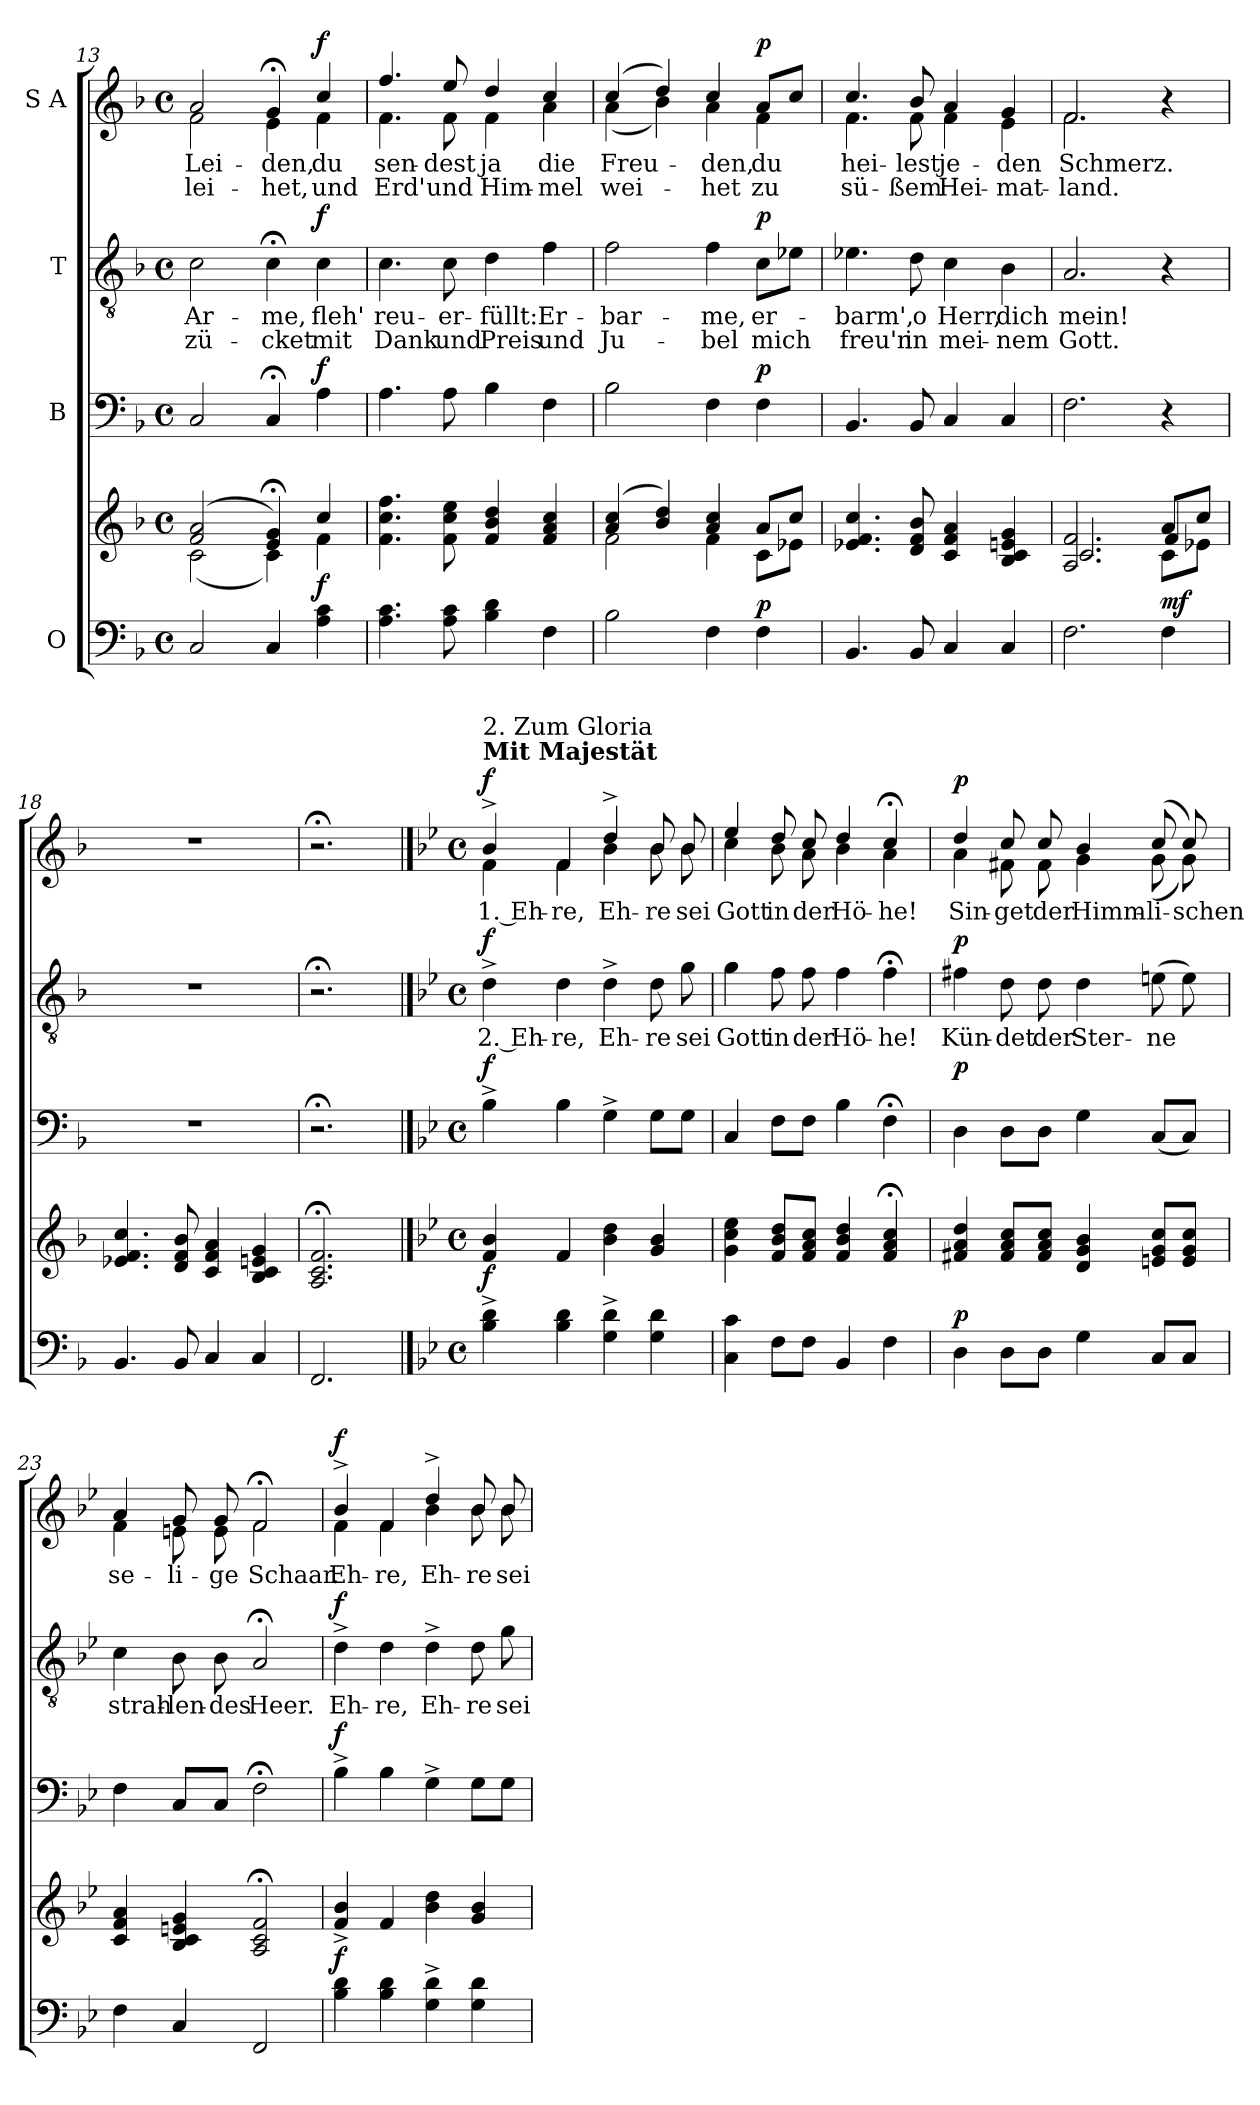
**kern	**kern	**dynam	**kern	**dynam	**kern	**text	**text	**dynam	**kern	**text	**text	**dynam
*part4	*part4	*part4	*part3	*part3	*part2	*part2	*part2	*part2	*part1	*part1	*part1	*part1
*staff5	*staff4	*staff4/5	*staff3	*staff3	*staff2	*staff2	*staff2	*staff2	*staff1	*staff1	*staff1	*staff1
*I"O	*	*	*I"B	*	*I"T	*	*	*	*I"S A	*	*	*
*clefF4	*clefG2	*	*clefF4	*	*clefGv2	*	*	*	*clefG2	*	*	*
*k[b-]	*k[b-]	*	*k[b-]	*	*k[b-]	*	*	*	*k[b-]	*	*	*
*M4/4	*M4/4	*	*M4/4	*	*M4/4	*	*	*	*M4/4	*	*	*
*met(c)	*met(c)	*	*met(c)	*	*met(c)	*	*	*	*met(c)	*	*	*
=13	=13	=13	=13	=13	=13	=13	=13	=13	=13	=13	=13	=13
*	*^	*	*	*	*	*	*	*	*^	*	*	*
2C/	(2f/ 2a/	(2c\	.	2C/	.	2c\	Ar-	-zü-	.	2a/	2f\	Lei-	-lei-	.
4C/	4e/;< 4g/;<)	4c\)	.	4C;</	.	4c;<\	-me,	-cket	.	4g;</	4e\	-den,	-het,	.
!	!	!	!LO:DY:a=2	!	!LO:DY:a	!	!	!	!LO:DY:a	!	!	!	!	!LO:DY:a
4A\ 4c\	4cc/	4f\	f	4A\	f	4c\	fleh'	mit	f	4cc/	4f\	du	und	f
*	*v	*v	*	*	*	*	*	*	*	*	*	*	*	*
=14	=14	=14	=14	=14	=14	=14	=14	=14	=14	=14	=14	=14	=14
4.A\ 4.c\	4.f\ 4.cc\ 4.ff\	.	4.A\	.	4.c\	reu-	Dank	.	4.ff/	4.f\	sen-	Erd'	.
8A\ 8c\	8f\ 8cc\ 8ee\	.	8A\	.	8c\	-er-	und	.	8ee/	8f\	-dest	und	.
4B-\ 4d\	4f/ 4b-/ 4dd/	.	4B-\	.	4d\	-füllt:	Preis	.	4dd/	4f\	ja	Him-	.
4F\	4f/ 4a/ 4cc/	.	4F\	.	4f\	Er-	und	.	4cc/	4a\	die	-mel	.
=15	=15	=15	=15	=15	=15	=15	=15	=15	=15	=15	=15	=15	=15
*	*^	*	*	*	*	*	*	*	*	*	*	*	*
2B-\	(4a/ 4cc/	2f\	.	2B-\	.	2f\	-bar-	Ju-	.	(4cc/	(4a\	Freu-	wei-	.
.	4b-/ 4dd/)	.	.	.	.	.	.	.	.	4dd/)	4b-\)	.	.	.
4F\	4a/ 4cc/	4f\	.	4F\	.	4f\	-me,	-bel	.	4cc/	4a\	-den,	-het	.
!	!	!	!LO:DY:a=2	!	!LO:DY:a	!	!	!	!LO:DY:a	!	!	!	!	!LO:DY:a
4F\	8a/L	8c\L	p	4F\	p	8c\L	er-	mich	p	8a/L	4f\	du	zu	p
.	8cc/J	8e-X\J	.	.	.	8e-X\J	.	.	.	8cc/J	.	.	.	.
*	*v	*v	*	*	*	*	*	*	*	*	*	*	*	*
!!LO:LB:g=z	!!
=16	=16	=16	=16	=16	=16	=16	=16	=16	=16	=16	=16	=16	=16
4.BB-/	4.e-X/ 4.f/ 4.cc/	.	4.BB-/	.	4.e-X\	-barm',	freu'n	.	4.cc/	4.f\	hei-	sü-	.
8BB-/	8d/ 8f/ 8b-/	.	8BB-/	.	8d\	o	in	.	8b-/	8f\	-lest	-ßem	.
4C/	4c/ 4f/ 4a/	.	4C/	.	4c\	Herr,	mei-	.	4a/	4f\	je-	Hei-	.
4C/	4B-/ 4c/ 4en/ 4g/	.	4C/	.	4B-\	dich	-nem	.	4g/	4e\	-den	-mat-	.
=17	=17	=17	=17	=17	=17	=17	=17	=17	=17	=17	=17	=17	=17
*	*^	*	*	*	*	*	*	*	*	*	*	*	*
*	*	*^	*	*	*	*	*	*	*	*	*	*	*	*
2.F\	2.A/ 2.f/	2.ryy	2.c/	.	2.F\	.	2.A/	mein!	Gott.	.	2.f/	2.f\	Schmerz.	-land.	.
!	!	!	!	!LO:DY:a=2	!	!	!	!	!	!	!	!	!	!	!
4F\	8a/L	8c\L	4f/	mf	4r	.	4r	.	.	.	4r	4ryy	.	.	.
.	8cc/J	8e-X\J	.	.	.	.	.	.	.	.	.	.	.	.	.
*	*v	*v	*v	*	*	*	*	*	*	*	*v	*v	*	*	*
=18	=18	=18	=18	=18	=18	=18	=18	=18	=18	=18	=18	=18
4.BB-/	4.e-X/ 4.f/ 4.cc/	.	1r	.	1r	.	.	.	1r	.	.	.
8BB-/	8d/ 8f/ 8b-/	.	.	.	.	.	.	.	.	.	.	.
4C/	4c/ 4f/ 4a/	.	.	.	.	.	.	.	.	.	.	.
4C/	4B-/ 4c/ 4en/ 4g/	.	.	.	.	.	.	.	.	.	.	.
=19	=19	=19	=19	=19	=19	=19	=19	=19	=19	=19	=19	=19
2.FF/	2.A/;< 2.c/;< 2.f/;<	.	2.r;<	.	2.r;<	.	.	.	2.r;<	.	.	.
!!LO:PB:g=z
==20	==20	==20	==20	==20	==20	==20	==20	==20	==20	==20	==20	==20
*k[b-e-]	*k[b-e-]	*	*k[b-e-]	*	*k[b-e-]	*	*	*	*k[b-e-]	*	*	*
*M4/4	*M4/4	*	*M4/4	*	*M4/4	*	*	*	*M4/4	*	*	*
*met(c)	*met(c)	*	*met(c)	*	*met(c)	*	*	*	*met(c)	*	*	*
*	*	*	*	*	*	*	*	*	*^	*	*	*
!	!	!	!	!	!	!	!	!	!LO:TX:a:B:t=Mit Majestät	!	!	!	!
!	!	!	!	!	!	!	!	!	!LO:TX:a:t=2. Zum Gloria	!	!	!	!
!	!	!LO:DY:a=2	!	!LO:DY:a	!	!	!	!LO:DY:a	!	!	!	!	!LO:DY:a
4B-\^ 4d\^	4f/ 4b-/	f	4B-^\	f	4d^\	2. Eh-	.	f	4b-^/	4f\	1. Eh-	.	f
4B-\ 4d\	4f/	.	4B-\	.	4d\	-re,	.	.	4f/	4f\	-re,	.	.
4G\^ 4d\^	4b-\ 4dd\	.	4G^\	.	4d^\	Eh-	.	.	4dd^/	4b-\	Eh-	.	.
4G\ 4d\	4g/ 4b-/	.	8G\L	.	8d\	-re	.	.	8b-/	8b-\	-re	.	.
.	.	.	8G\J	.	8g\	sei	.	.	8b-/	8b-\	sei	.	.
=21	=21	=21	=21	=21	=21	=21	=21	=21	=21	=21	=21	=21	=21
4C\ 4c\	4g\ 4cc\ 4ee-\	.	4C/	.	4g\	Gott	.	.	4ee-/	4cc\	Gott	.	.
8F\L	8f/ 8b-/ 8dd/L	.	8F\L	.	8f\	in	.	.	8dd/	8b-\	in	.	.
8F\J	8f/ 8a/ 8cc/J	.	8F\J	.	8f\	der	.	.	8cc/	8a\	der	.	.
4BB-/	4f/ 4b-/ 4dd/	.	4B-\	.	4f\	Hö-	.	.	4dd/	4b-\	Hö-	.	.
4F\	4f/;< 4a/;< 4cc/;<	.	4F;<\	.	4f;<\	-he!	.	.	4cc;</	4a\	-he!	.	.
=22	=22	=22	=22	=22	=22	=22	=22	=22	=22	=22	=22	=22	=22
!	!	!LO:DY:a=2	!	!LO:DY:a	!	!	!	!LO:DY:a	!	!	!	!	!LO:DY:a
4D\	4f#X/ 4a/ 4dd/	p	4D\	p	4f#X\	Kün-	.	p	4dd/	4a\	Sin-	.	p
8D\L	8f#/ 8a/ 8cc/L	.	8D\L	.	8d\	-det	.	.	8cc/	8f#X\	-get	.	.
8D\J	8f#/ 8a/ 8cc/J	.	8D\J	.	8d\	der	.	.	8cc/	8f#\	der	.	.
4G\	4d/ 4g/ 4b-/	.	4G\	.	4d\	Ster-	.	.	4b-/	4g\	Himm-	.	.
8C/L	8en/ 8g/ 8cc/L	.	(8C/L	.	(8en\	-ne	.	.	(8cc/	(8g\	-li-	.	.
8C/J	8e/ 8g/ 8cc/J	.	8C/J)	.	8e\)	.	.	.	8cc/)	8g\)	-schen	.	.
=23	=23	=23	=23	=23	=23	=23	=23	=23	=23	=23	=23	=23	=23
4F\	4c/ 4f/ 4a/	.	4F\	.	4c\	strah-	.	.	4a/	4f\	se-	.	.
4C/	4B-/ 4c/ 4en/ 4g/	.	8C/L	.	8B-\	-len-	.	.	8g/	8en\	-li-	.	.
.	.	.	8C/J	.	8B-\	-des	.	.	8g/	8e\	-ge	.	.
2FF/	2A/;< 2c/;< 2f/;<	.	2F;<\	.	2A;</	Heer.	.	.	2f;</	2f\	Schaar.	.	.
!!LO:LB:g=z	!!
=24	=24	=24	=24	=24	=24	=24	=24	=24	=24	=24	=24	=24	=24
!	!	!LO:DY:a=2	!	!LO:DY:a	!	!	!	!LO:DY:a	!	!	!	!	!LO:DY:a
4B-\ 4d\	4f/^ 4b-/^	f	4B-^\	f	4d^\	Eh-	.	f	4b-^/	4f\	Eh-	.	f
4B-\ 4d\	4f/	.	4B-\	.	4d\	-re,	.	.	4f/	4f\	-re,	.	.
4G\^ 4d\^	4b-\ 4dd\	.	4G^\	.	4d^\	Eh-	.	.	4dd^/	4b-\	Eh-	.	.
4G\ 4d\	4g/ 4b-/	.	8G\L	.	8d\	-re	.	.	8b-/	8b-\	-re	.	.
.	.	.	8G\J	.	8g\	sei	.	.	8b-/	8b-\	sei	.	.
*	*	*	*	*	*	*	*	*	*v	*v	*	*	*
=	=	=	=	=	=	=	=	=	=	=	=	=
*-	*-	*-	*-	*-	*-	*-	*-	*-	*-	*-	*-	*-
